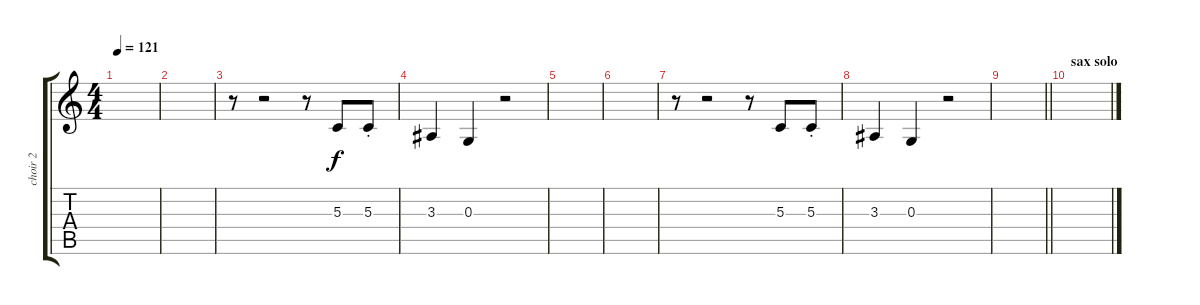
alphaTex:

\track ("choir 2" "choir 2") {instrument synthbrass1}
\staff {score tabs}
\tuning (E4 B3 G3 D3 A2 E2) {hide}
\ts (4 4)
\tempo 121
\clef g2
\ks c
|
|
r.8 r.2 r.8 5.3.8 5.3{st}.8 |
3.3.4 0.3.4 r.2 |
|
|
r.8 r.2 r.8 5.3.8 5.3{st}.8 |
3.3.4 0.3.4 r.2 |
\barLineRight lightlight
|
\section ("" "sax solo")
